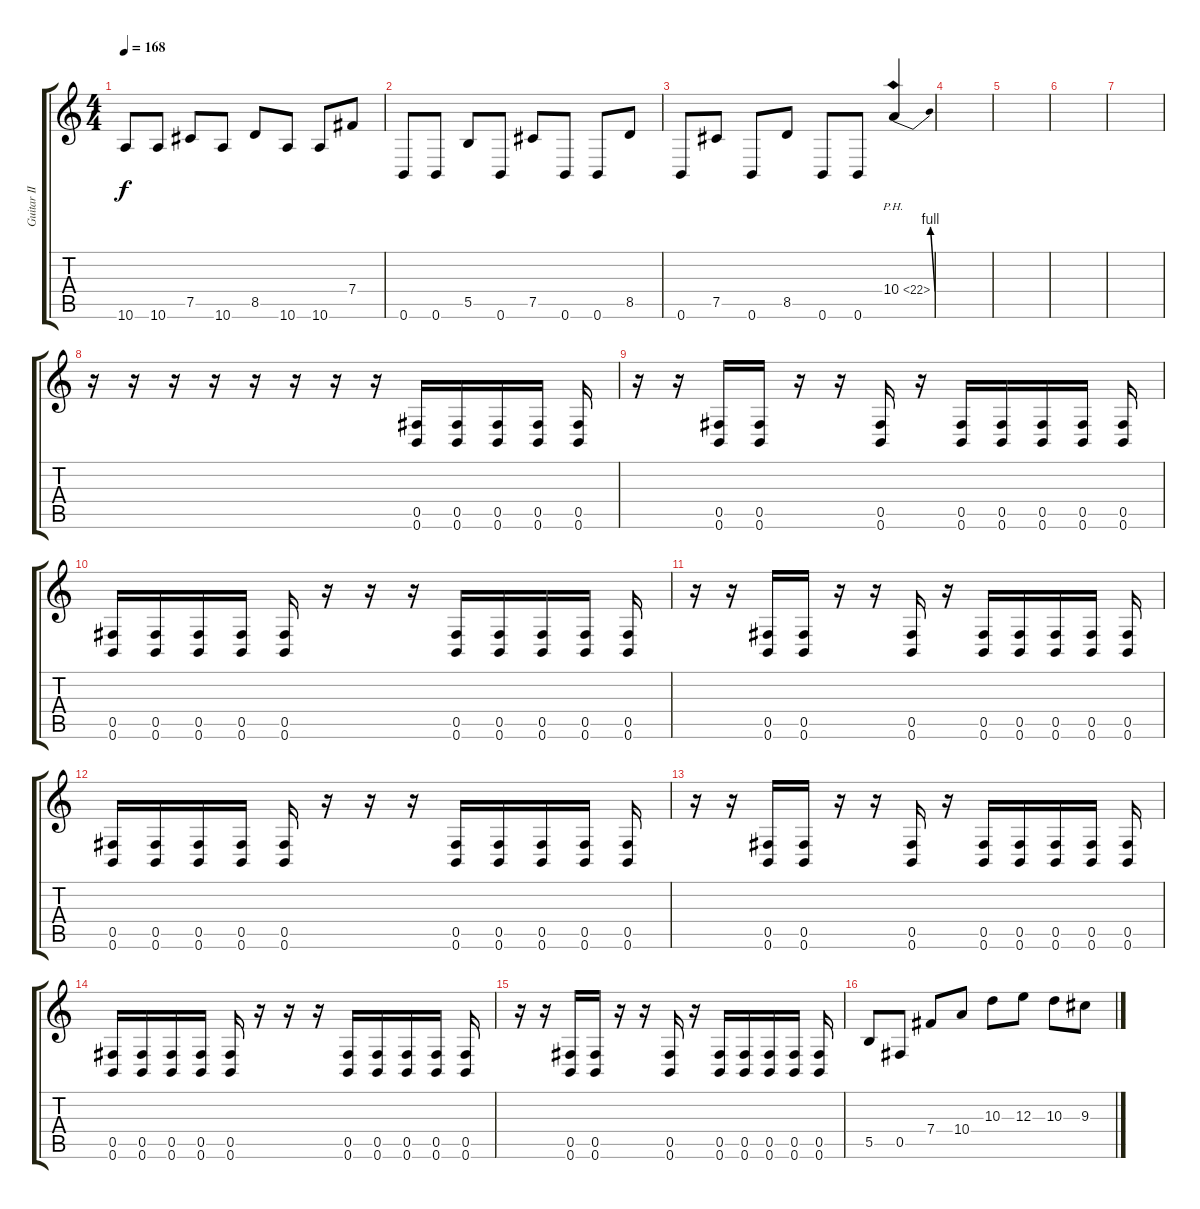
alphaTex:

\track ("Guitar II" "Guitar II") {instrument distortionguitar}
\staff {score tabs}
\tuning (Db4 Ab3 E3 B2 Gb2 B1) {hide}
\ts (4 4)
\tempo 168
\clef g2
\ks c
10.6.8{dy f} 10.6.8 7.5.8 10.6.8 8.5.8 10.6.8 10.6.8 7.4.8 |
0.6.8 0.6.8 5.5.8 0.6.8 7.5.8 0.6.8 0.6.8 8.5.8 |
0.6.8 7.5.8 0.6.8 8.5.8 0.6.8 0.6.8 10.4{be (bend 0 0 60 4) ph 12}.4 |
|
|
|
|
r.16 r.16 r.16 r.16 r.16 r.16 r.16 r.16 (0.5 0.6).16 (0.5 0.6).16 (0.5 0.6).16 (0.5 0.6).16 (0.5 0.6).16 |
r.16 r.16 (0.5 0.6).16 (0.5 0.6).16 r.16 r.16 (0.5 0.6).16 r.16 (0.5 0.6).16 (0.5 0.6).16 (0.5 0.6).16 (0.5 0.6).16 (0.5 0.6).16 |
(0.5 0.6).16 (0.5 0.6).16 (0.5 0.6).16 (0.5 0.6).16 (0.5 0.6).16 r.16 r.16 r.16 (0.5 0.6).16 (0.5 0.6).16 (0.5 0.6).16 (0.5 0.6).16 (0.5 0.6).16 |
r.16 r.16 (0.5 0.6).16 (0.5 0.6).16 r.16 r.16 (0.5 0.6).16 r.16 (0.5 0.6).16 (0.5 0.6).16 (0.5 0.6).16 (0.5 0.6).16 (0.5 0.6).16 |
(0.5 0.6).16 (0.5 0.6).16 (0.5 0.6).16 (0.5 0.6).16 (0.5 0.6).16 r.16 r.16 r.16 (0.5 0.6).16 (0.5 0.6).16 (0.5 0.6).16 (0.5 0.6).16 (0.5 0.6).16 |
r.16 r.16 (0.5 0.6).16 (0.5 0.6).16 r.16 r.16 (0.5 0.6).16 r.16 (0.5 0.6).16 (0.5 0.6).16 (0.5 0.6).16 (0.5 0.6).16 (0.5 0.6).16 |
(0.5 0.6).16 (0.5 0.6).16 (0.5 0.6).16 (0.5 0.6).16 (0.5 0.6).16 r.16 r.16 r.16 (0.5 0.6).16 (0.5 0.6).16 (0.5 0.6).16 (0.5 0.6).16 (0.5 0.6).16 |
r.16 r.16 (0.5 0.6).16 (0.5 0.6).16 r.16 r.16 (0.5 0.6).16 r.16 (0.5 0.6).16 (0.5 0.6).16 (0.5 0.6).16 (0.5 0.6).16 (0.5 0.6).16 |
5.5.8 0.5.8 7.4.8 10.4.8 10.3.8 12.3.8 10.3.8 9.3.8
